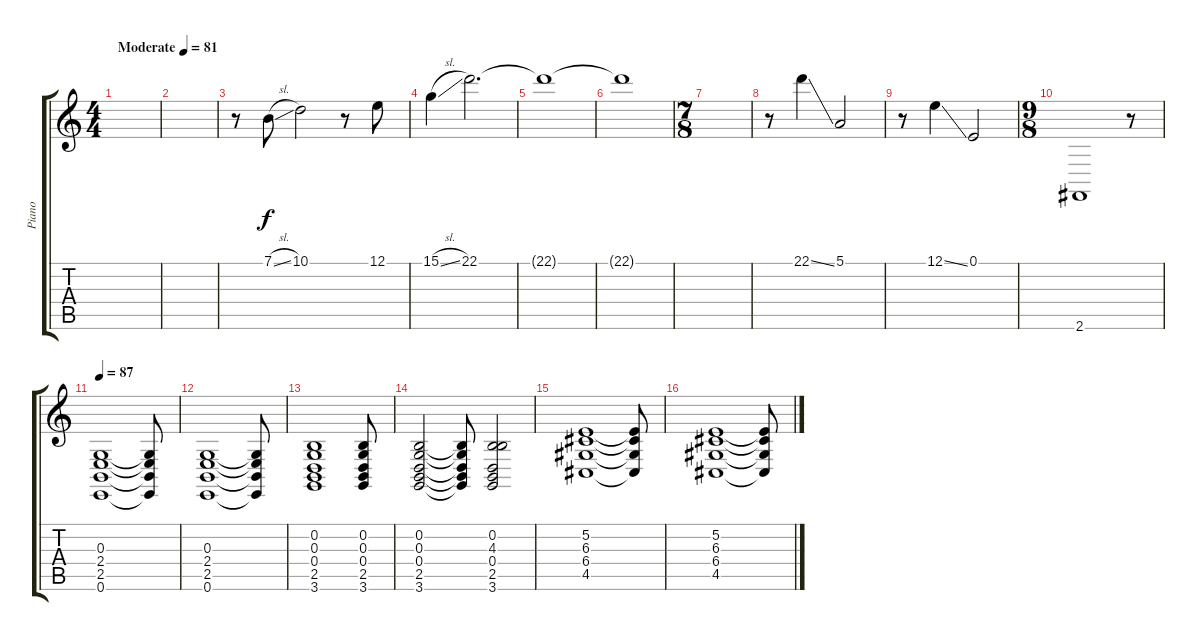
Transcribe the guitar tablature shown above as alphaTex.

\track ("Piano" "Piano") {instrument acousticgrandpiano}
\staff {score tabs}
\tuning (E4 B3 G3 D3 A2 E2) {hide}
\ts (4 4)
\tempo (81 "Moderate")
\clef g2
\ks c
|
|
r.8 7.1{sl}.8 10.1.2 r.8 12.1.8 |
15.1{sl}.4 22.1.2{d} |
22.1{t}.1 |
22.1{t}.1 |
\ts (7 8)
|
r.8{volume 13} 22.1{ss}.4 5.1.2 |
r.8 12.1{ss}.4 0.1.2 |
\ts (9 8)
2.6.1 r.8 |
\tempo 87
(0.3 2.4 2.5 0.6).1{volume 10} (0.3{t} 2.4{t} 2.5{t} 0.6{t}).8 |
(0.3 2.4 2.5 0.6).1 (0.3{t} 2.4{t} 2.5{t} 0.6{t}).8 |
(0.2 0.3 0.4 2.5 3.6).1 (0.2 0.3 0.4 2.5 3.6).8 |
(0.2 0.3 0.4 2.5 3.6).2 (0.2{t} 0.3{t} 0.4{t} 2.5{t} 3.6{t}).8 (0.2 4.3 0.4 2.5 3.6).2 |
(5.2 6.3 6.4 4.5).1 (5.2{t} 6.3{t} 6.4{t} 4.5{t}).8 |
(5.2 6.3 6.4 4.5).1 (5.2{t} 6.3{t} 6.4{t} 4.5{t}).8
